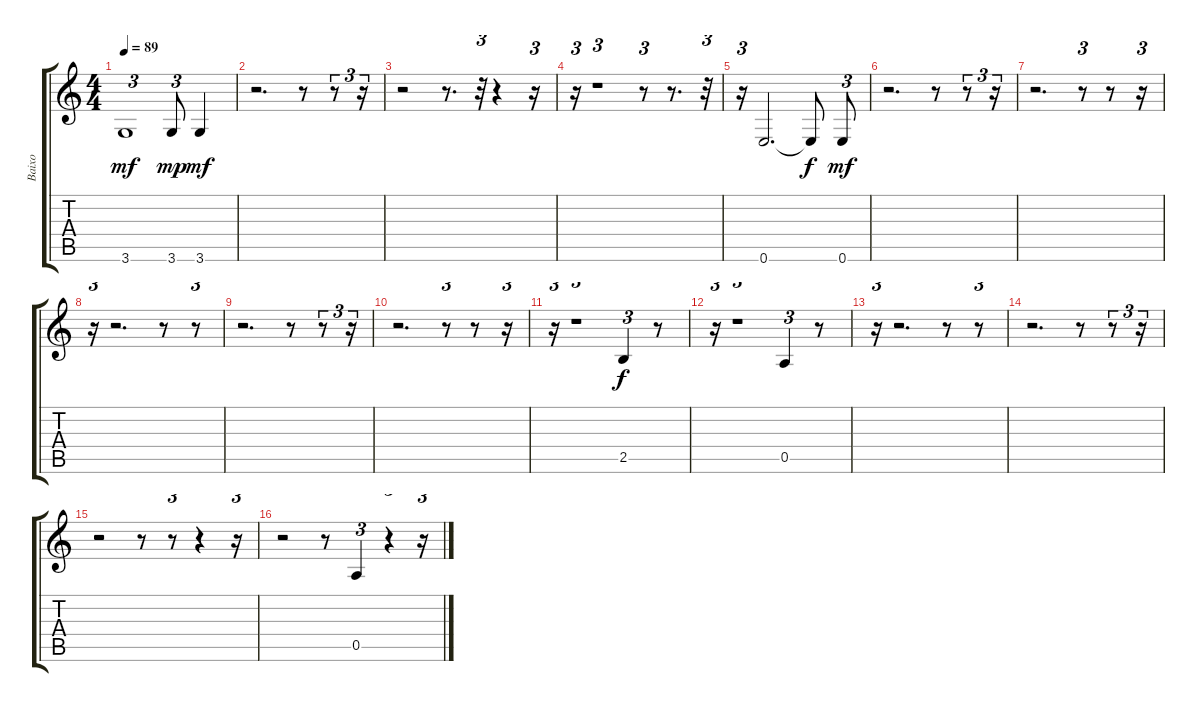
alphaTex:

\track ("Baixo          " "Baixo     ") {instrument fretlessbass}
\staff {score tabs}
\tuning (E4 B3 G3 D3 A2 E2) {hide}
\ts (4 4)
\tempo 89
\clef g2
\ks c
3.6.1{tu (3 2) dy mf} 3.6.8{tu (3 2) dy mp} 3.6.4{dy mf} |
r.2{d} r.8 r.8{tu (3 2)} r.16{tu (3 2)} |
r.2 r.8{d} r.32{tu (3 2)} r.4 r.16{tu (3 2)} |
r.16{tu (3 2)} r.1{tu (3 2)} r.8{tu (3 2)} r.8{d} r.32{tu (3 2)} |
r.16{tu (3 2)} 0.6.2{d} 0.6{t}.8{dy f} 0.6.8{tu (3 2) dy mf} |
r.2{d} r.8 r.8{tu (3 2)} r.16{tu (3 2)} |
r.2{d} r.8{tu (3 2)} r.8 r.16{tu (3 2)} |
r.16{tu (3 2)} r.2{d} r.8 r.8{tu (3 2)} |
r.2{d} r.8 r.8{tu (3 2)} r.16{tu (3 2)} |
r.2{d} r.8{tu (3 2)} r.8 r.16{tu (3 2)} |
r.16{tu (3 2)} r.1{tu (3 2)} 2.5.4{tu (3 2) dy f} r.8 |
r.16{tu (3 2)} r.1{tu (3 2)} 0.5.4{tu (3 2)} r.8 |
r.16{tu (3 2)} r.2{d} r.8 r.8{tu (3 2)} |
r.2{d} r.8 r.8{tu (3 2)} r.16{tu (3 2)} |
r.2 r.8 r.8{tu (3 2)} r.4 r.16{tu (3 2)} |
r.2 r.8 0.5.4{tu (3 2)} r.4{tu (3 2)} r.16{tu (3 2)}
